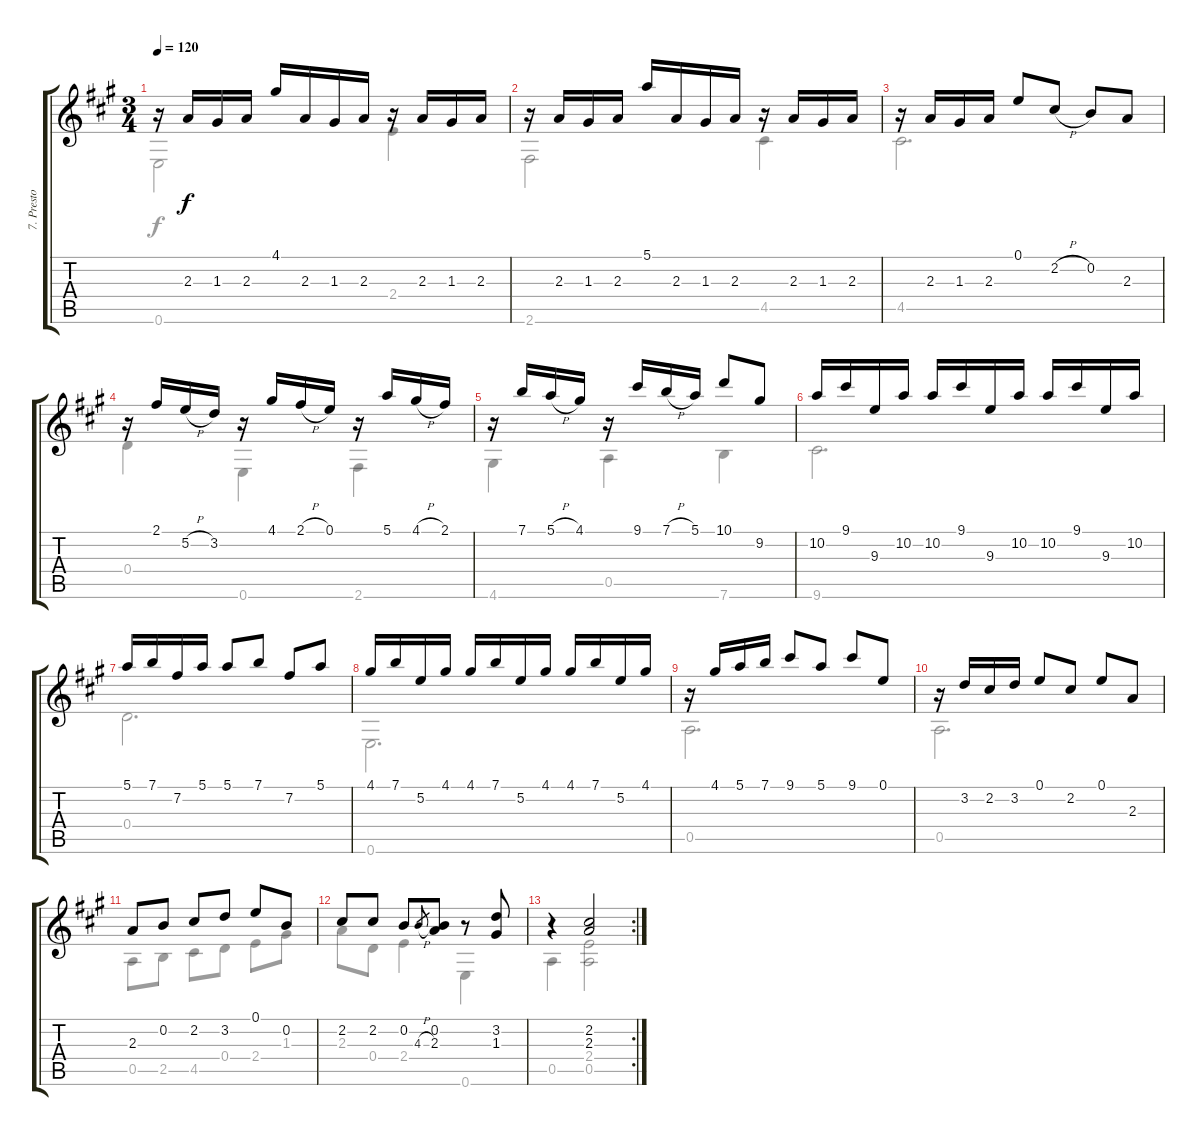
\track ("7. Presto" "7. Presto") {instrument acousticguitarnylon}
\staff {score tabs}
\tuning (E4 B3 G3 D3 A2 E2) {hide}
\voice
\ts (3 4)
\tempo 120
\clef g2
\ks a
r.16{dy f} 2.3.16 1.3.16 2.3.16 4.1.16 2.3.16 1.3.16 2.3.16 r.16 2.3.16 1.3.16 2.3.16 |
r.16 2.3.16 1.3.16 2.3.16 5.1.16 2.3.16 1.3.16 2.3.16 r.16 2.3.16 1.3.16 2.3.16 |
r.16 2.3.16 1.3.16 2.3.16 0.1.8 2.2{h}.8 0.2.8 2.3.8 |
r.16 2.1.16 5.2{h}.16 3.2.16 r.16 4.1.16 2.1{h}.16 0.1.16 r.16 5.1.16 4.1{h}.16 2.1.16 |
r.16 7.1.16 5.1{h}.16 4.1.16 r.16 9.1.16 7.1{h}.16 5.1.16 10.1.8 9.2.8 |
10.2.16 9.1.16 9.3.16 10.2.16 10.2.16 9.1.16 9.3.16 10.2.16 10.2.16 9.1.16 9.3.16 10.2.16 |
5.1.16 7.1.16 7.2.16 5.1.16 5.1.8 7.1.8 7.2.8 5.1.8 |
4.1.16 7.1.16 5.2.16 4.1.16 4.1.16 7.1.16 5.2.16 4.1.16 4.1.16 7.1.16 5.2.16 4.1.16 |
r.16 4.1.16 5.1.16 7.1.16 9.1.8 5.1.8 9.1.8 0.1.8 |
r.16 3.2.16 2.2.16 3.2.16 0.1.8 2.2.8 0.1.8 2.3.8 |
2.3.8 0.2.8 2.2.8 3.2.8 0.1.8 0.2.8 |
2.2.8 2.2.8 0.2.8 4.3{h}.8{gr} (0.2 2.3).8 r.8 (3.2 1.3).8 |
\rc 2
r.4 (2.2 2.3).2
\voice
\clef g2
\ottava regular
\simile none
\ks a
0.6.2{dy f} 2.4.4 |
2.6.2 4.5.4 |
4.5.2{d} |
0.4.4 0.6.4 2.6.4 |
4.6.4 0.5.4 7.6.4 |
9.6.2{d} |
0.4.2{d} |
0.6.2{d} |
0.5.2{d} |
0.5.2{d} |
0.5.8 2.5.8 4.5.8 0.4.8 2.4.8 1.3.8 |
2.3.8 0.4.8 2.4.4 0.6.4 |
0.5.4 (2.4 0.5).2
